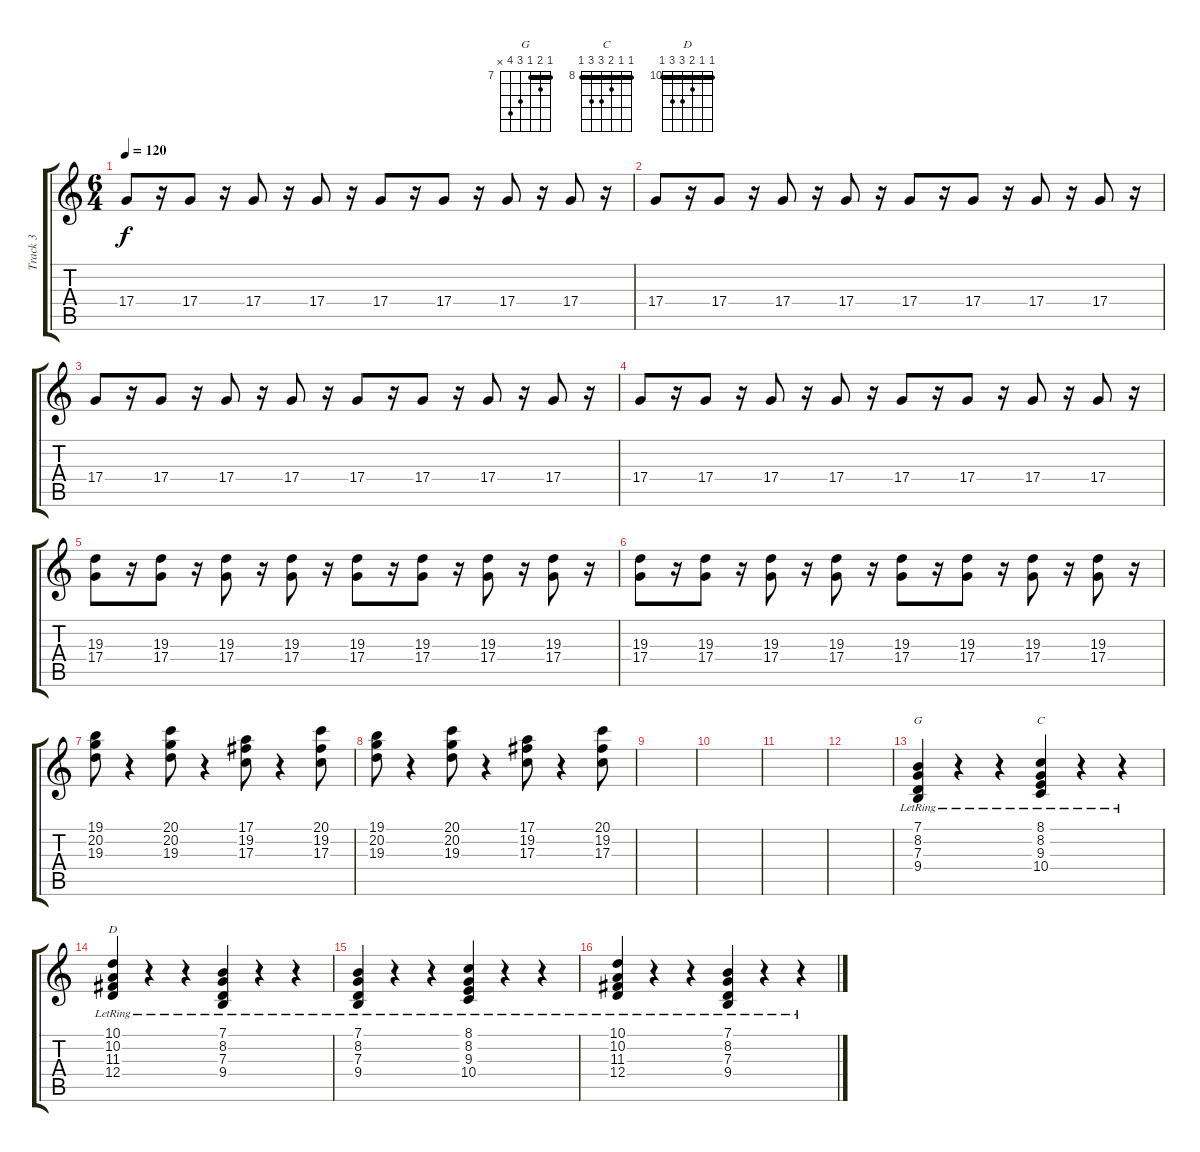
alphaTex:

\track ("Track 3" "Track 3") {instrument orchestralharp}
\staff {score tabs}
\tuning (E4 B3 G3 D3 A2 E2) {hide}
\chord ("G" 7 8 7 9 10 x) {firstfret 7 barre 7}
\chord ("C" 8 8 9 10 10 8) {firstfret 8 barre 8}
\chord ("D" 10 10 11 12 12 10) {firstfret 10 barre 10}
\ts (6 4)
\tempo 120
\clef g2
\ks c
17.4.8{dy f} r.16 17.4.8 r.16 17.4.8 r.16 17.4.8 r.16 17.4.8 r.16 17.4.8 r.16 17.4.8 r.16 17.4.8 r.16 |
17.4.8 r.16 17.4.8 r.16 17.4.8 r.16 17.4.8 r.16 17.4.8 r.16 17.4.8 r.16 17.4.8 r.16 17.4.8 r.16 |
17.4.8 r.16 17.4.8 r.16 17.4.8 r.16 17.4.8 r.16 17.4.8 r.16 17.4.8 r.16 17.4.8 r.16 17.4.8 r.16 |
17.4.8 r.16 17.4.8 r.16 17.4.8 r.16 17.4.8 r.16 17.4.8 r.16 17.4.8 r.16 17.4.8 r.16 17.4.8 r.16 |
(19.3 17.4).8 r.16 (19.3 17.4).8 r.16 (19.3 17.4).8 r.16 (19.3 17.4).8 r.16 (19.3 17.4).8 r.16 (19.3 17.4).8 r.16 (19.3 17.4).8 r.16 (19.3 17.4).8 r.16 |
(19.3 17.4).8 r.16 (19.3 17.4).8 r.16 (19.3 17.4).8 r.16 (19.3 17.4).8 r.16 (19.3 17.4).8 r.16 (19.3 17.4).8 r.16 (19.3 17.4).8 r.16 (19.3 17.4).8 r.16 |
(19.1 20.2 19.3).8 r.4 (20.1 20.2 19.3).8 r.4 (17.1 19.2 17.3).8 r.4 (20.1 19.2 17.3).8 |
(19.1 20.2 19.3).8 r.4 (20.1 20.2 19.3).8 r.4 (17.1 19.2 17.3).8 r.4 (20.1 19.2 17.3).8 |
|
|
|
|
(7.1{lr} 8.2{lr} 7.3{lr} 9.4{lr}).4{ch "G"} r.4 r.4 (8.1{lr} 8.2{lr} 9.3{lr} 10.4{lr}).4{ch "C"} r.4 r.4 |
(10.1{lr} 10.2{lr} 11.3{lr} 12.4{lr}).4{ch "D"} r.4 r.4 (7.1{lr} 8.2{lr} 7.3{lr} 9.4{lr}).4 r.4 r.4 |
(7.1{lr} 8.2{lr} 7.3{lr} 9.4{lr}).4 r.4 r.4 (8.1{lr} 8.2{lr} 9.3{lr} 10.4{lr}).4 r.4 r.4 |
(10.1{lr} 10.2{lr} 11.3{lr} 12.4{lr}).4 r.4 r.4 (7.1{lr} 8.2{lr} 7.3{lr} 9.4{lr}).4 r.4 r.4
